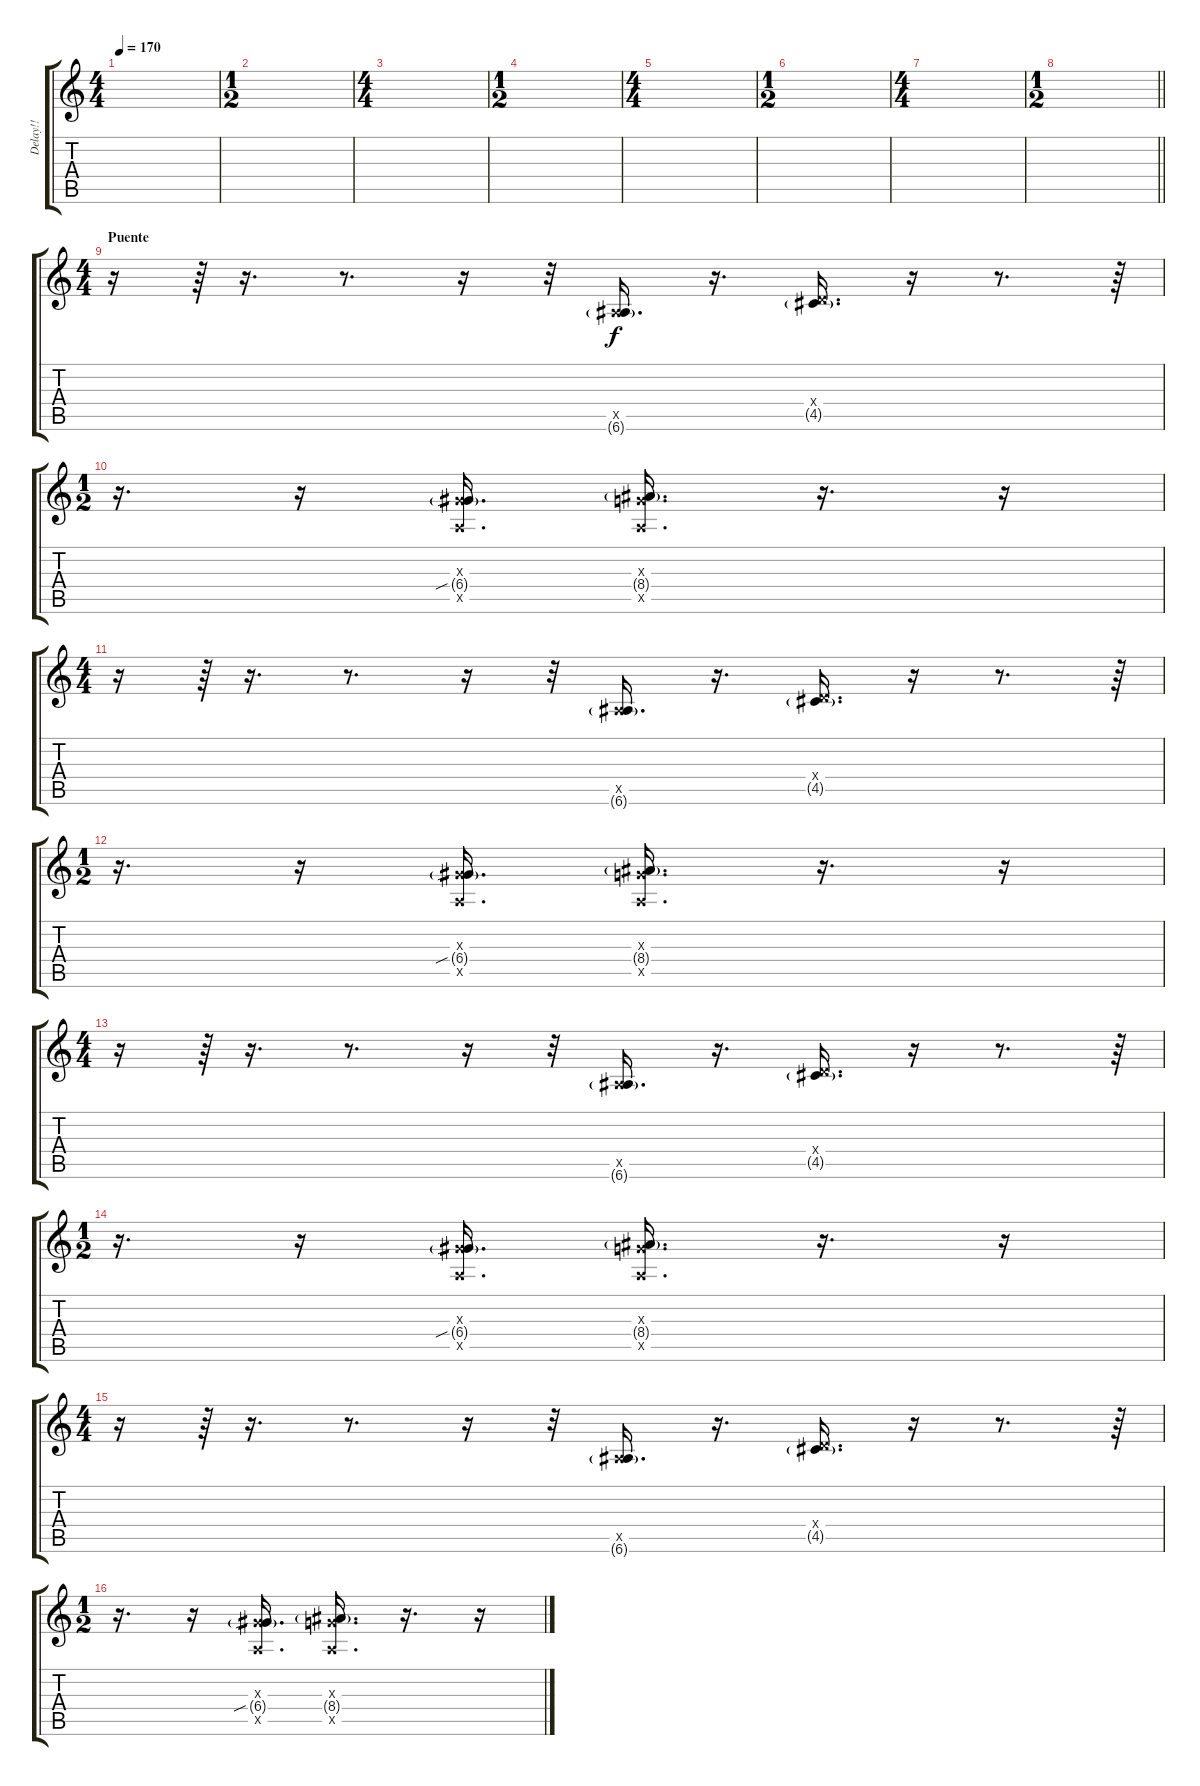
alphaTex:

\track ("Delay!!" "Delay!!") {instrument overdrivenguitar}
\staff {score tabs}
\tuning (E4 B3 G3 D3 A2 E2) {hide}
\ts (4 4)
\tempo 170
\clef g2
\ks c
|
\ts (1 2)
|
\ts (4 4)
|
\ts (1 2)
|
\ts (4 4)
|
\ts (1 2)
|
\ts (4 4)
|
\ts (1 2)
\barLineRight lightlight
|
\ts (4 4)
\section ("" "Puente")
r.16 r.64 r.16{d} r.8{d} r.16 r.32 (0.5{x} 6.6{g}).16{d} r.16{d} (0.4{x} 4.5{g}).16{d} r.16 r.8{d} r.64 |
\ts (1 2)
r.16{d} r.16 (0.3{x} 6.4{sib g} 0.5{x}).16{d} (0.3{x} 8.4{g} 0.5{x}).16{d} r.16{d} r.16 |
\ts (4 4)
r.16 r.64 r.16{d} r.8{d} r.16 r.32 (0.5{x} 6.6{g}).16{d} r.16{d} (0.4{x} 4.5{g}).16{d} r.16 r.8{d} r.64 |
\ts (1 2)
r.16{d} r.16 (0.3{x} 6.4{sib g} 0.5{x}).16{d} (0.3{x} 8.4{g} 0.5{x}).16{d} r.16{d} r.16 |
\ts (4 4)
r.16 r.64 r.16{d} r.8{d} r.16 r.32 (0.5{x} 6.6{g}).16{d} r.16{d} (0.4{x} 4.5{g}).16{d} r.16 r.8{d} r.64 |
\ts (1 2)
r.16{d} r.16 (0.3{x} 6.4{sib g} 0.5{x}).16{d} (0.3{x} 8.4{g} 0.5{x}).16{d} r.16{d} r.16 |
\ts (4 4)
r.16 r.64 r.16{d} r.8{d} r.16 r.32 (0.5{x} 6.6{g}).16{d} r.16{d} (0.4{x} 4.5{g}).16{d} r.16 r.8{d} r.64 |
\ts (1 2)
r.16{d} r.16 (0.3{x} 6.4{sib g} 0.5{x}).16{d} (0.3{x} 8.4{g} 0.5{x}).16{d} r.16{d} r.16
